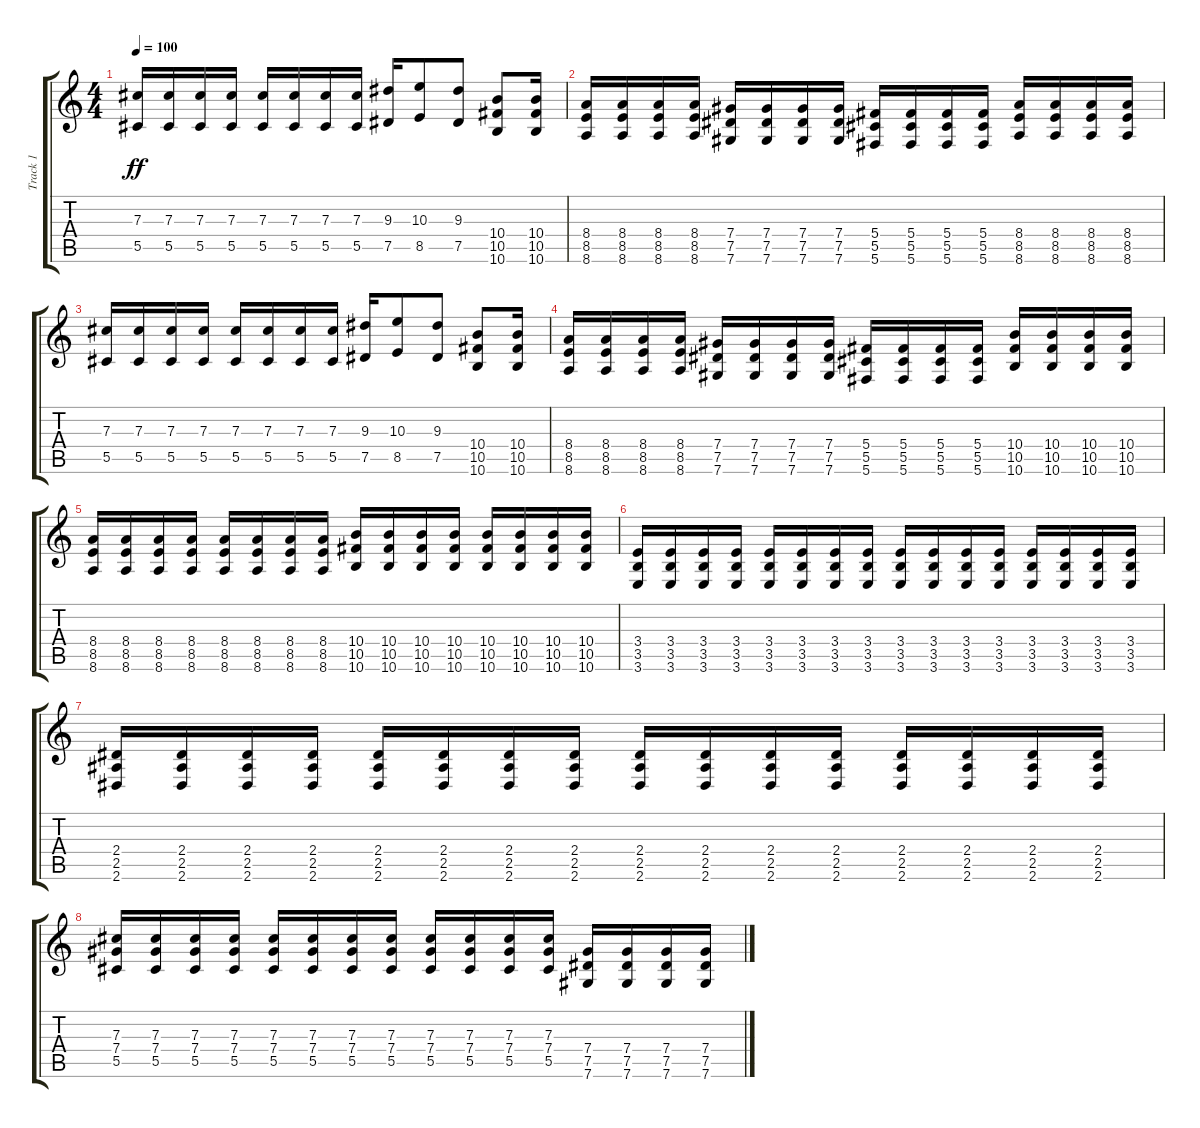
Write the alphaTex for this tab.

\track ("Track 1" "Track 1") {instrument distortionguitar}
\staff {score tabs}
\tuning (Eb4 Bb3 Gb3 Db3 Ab2 Db2) {hide}
\ts (4 4)
\tempo 100
\clef g2
\ks c
(7.3 5.5).16{dy ff} (7.3 5.5).16 (7.3 5.5).16 (7.3 5.5).16 (7.3 5.5).16 (7.3 5.5).16 (7.3 5.5).16 (7.3 5.5).16 (9.3 7.5).16 (10.3 8.5).8 (9.3 7.5).8 (10.4 10.5 10.6).8 (10.4 10.5 10.6).16 |
(8.4 8.5 8.6).16 (8.4 8.5 8.6).16 (8.4 8.5 8.6).16 (8.4 8.5 8.6).16 (7.4 7.5 7.6).16 (7.4 7.5 7.6).16 (7.4 7.5 7.6).16 (7.4 7.5 7.6).16 (5.4 5.5 5.6).16 (5.4 5.5 5.6).16 (5.4 5.5 5.6).16 (5.4 5.5 5.6).16 (8.4 8.5 8.6).16 (8.4 8.5 8.6).16 (8.4 8.5 8.6).16 (8.4 8.5 8.6).16 |
(7.3 5.5).16 (7.3 5.5).16 (7.3 5.5).16 (7.3 5.5).16 (7.3 5.5).16 (7.3 5.5).16 (7.3 5.5).16 (7.3 5.5).16 (9.3 7.5).16 (10.3 8.5).8 (9.3 7.5).8 (10.4 10.5 10.6).8 (10.4 10.5 10.6).16 |
(8.4 8.5 8.6).16 (8.4 8.5 8.6).16 (8.4 8.5 8.6).16 (8.4 8.5 8.6).16 (7.4 7.5 7.6).16 (7.4 7.5 7.6).16 (7.4 7.5 7.6).16 (7.4 7.5 7.6).16 (5.4 5.5 5.6).16 (5.4 5.5 5.6).16 (5.4 5.5 5.6).16 (5.4 5.5 5.6).16 (10.4 10.5 10.6).16 (10.4 10.5 10.6).16 (10.4 10.5 10.6).16 (10.4 10.5 10.6).16 |
(8.4 8.5 8.6).16 (8.4 8.5 8.6).16 (8.4 8.5 8.6).16 (8.4 8.5 8.6).16 (8.4 8.5 8.6).16 (8.4 8.5 8.6).16 (8.4 8.5 8.6).16 (8.4 8.5 8.6).16 (10.4 10.5 10.6).16 (10.4 10.5 10.6).16 (10.4 10.5 10.6).16 (10.4 10.5 10.6).16 (10.4 10.5 10.6).16 (10.4 10.5 10.6).16 (10.4 10.5 10.6).16 (10.4 10.5 10.6).16 |
(3.4 3.5 3.6).16 (3.4 3.5 3.6).16 (3.4 3.5 3.6).16 (3.4 3.5 3.6).16 (3.4 3.5 3.6).16 (3.4 3.5 3.6).16 (3.4 3.5 3.6).16 (3.4 3.5 3.6).16 (3.4 3.5 3.6).16 (3.4 3.5 3.6).16 (3.4 3.5 3.6).16 (3.4 3.5 3.6).16 (3.4 3.5 3.6).16 (3.4 3.5 3.6).16 (3.4 3.5 3.6).16 (3.4 3.5 3.6).16 |
(2.4 2.5 2.6).16 (2.4 2.5 2.6).16 (2.4 2.5 2.6).16 (2.4 2.5 2.6).16 (2.4 2.5 2.6).16 (2.4 2.5 2.6).16 (2.4 2.5 2.6).16 (2.4 2.5 2.6).16 (2.4 2.5 2.6).16 (2.4 2.5 2.6).16 (2.4 2.5 2.6).16 (2.4 2.5 2.6).16 (2.4 2.5 2.6).16 (2.4 2.5 2.6).16 (2.4 2.5 2.6).16 (2.4 2.5 2.6).16 |
(7.3 7.4 5.5).16 (7.3 7.4 5.5).16 (7.3 7.4 5.5).16 (7.3 7.4 5.5).16 (7.3 7.4 5.5).16 (7.3 7.4 5.5).16 (7.3 7.4 5.5).16 (7.3 7.4 5.5).16 (7.3 7.4 5.5).16 (7.3 7.4 5.5).16 (7.3 7.4 5.5).16 (7.3 7.4 5.5).16 (7.4 7.5 7.6).16 (7.4 7.5 7.6).16 (7.4 7.5 7.6).16 (7.4 7.5 7.6).16
